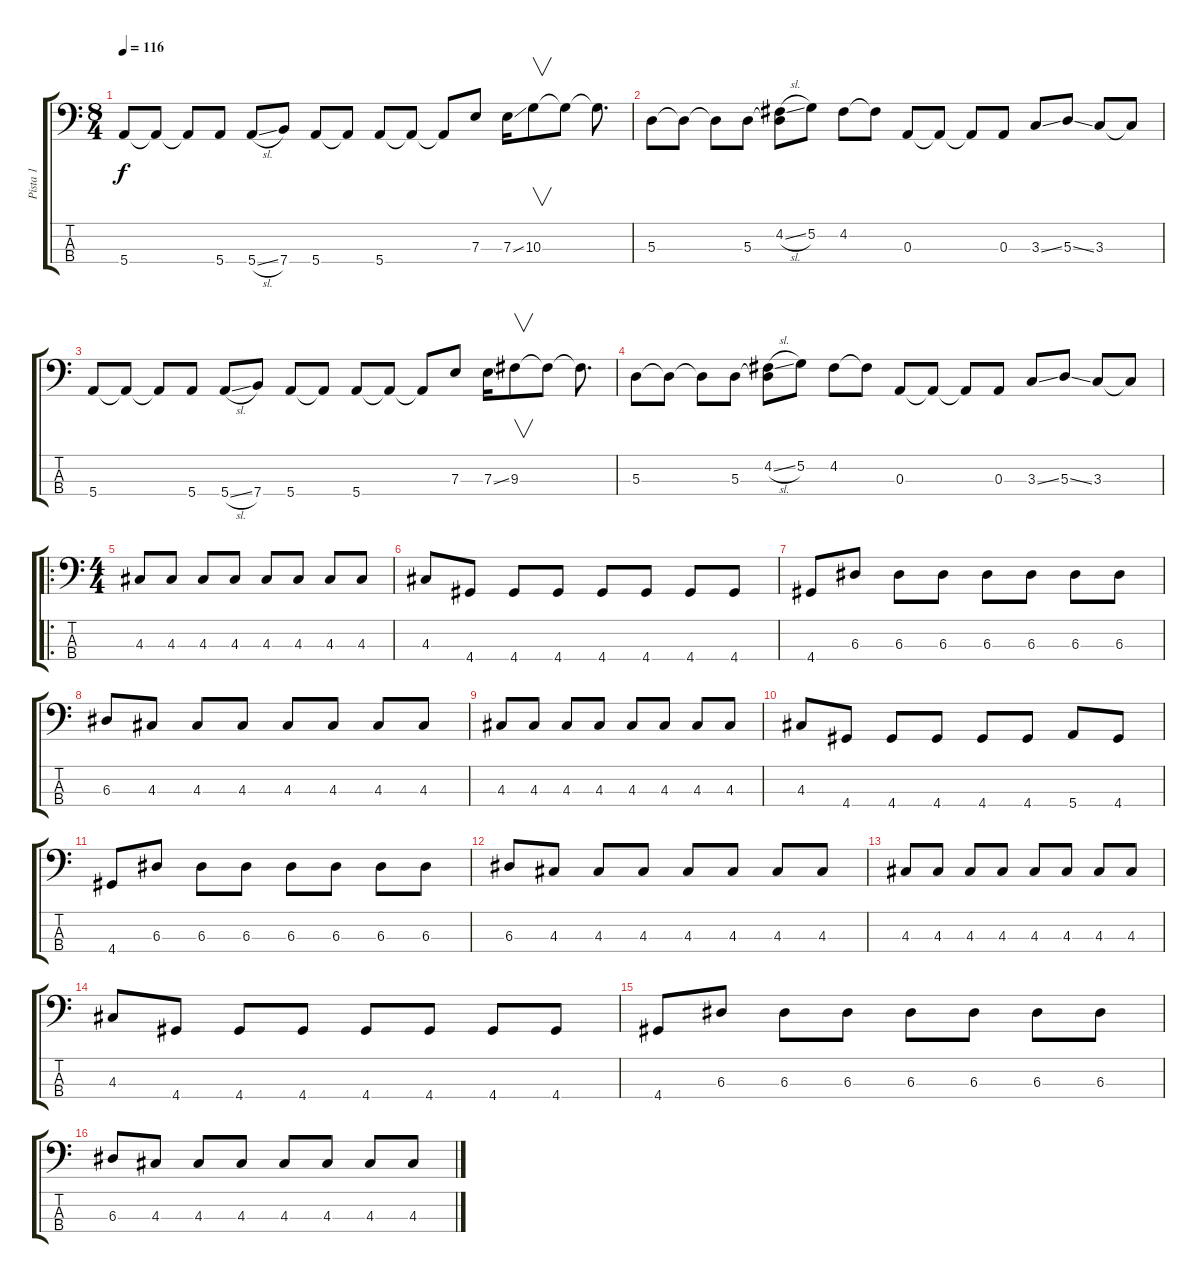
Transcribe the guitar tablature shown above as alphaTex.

\track ("Pista 1" "Pista 1") {instrument electricbassfinger}
\staff {score tabs}
\tuning (G2 D2 A1 E1) {hide}
\ts (8 4)
\tempo 116
\clef f4
\ks c
5.4.8{dy f} 5.4{t}.8 5.4{t}.8 5.4.8 5.4{sl}.8 7.4.8 5.4.8 5.4{t}.8 5.4.8 5.4{t}.8 5.4{t}.8 7.3.8 7.3{ss}.16 10.3.8{v} 10.3{t}.8 10.3{t}.8{d} |
5.3.8 5.3{t}.8 5.3{t}.8 5.3.8 (4.2{sl} 5.3{t}).8 5.2.8 4.2.8 4.2{t}.8 0.3.8 0.3{t}.8 0.3{t}.8 0.3.8 3.3{ss}.8 5.3{ss}.8 3.3.8 3.3{t}.8 |
5.4.8 5.4{t}.8 5.4{t}.8 5.4.8 5.4{sl}.8 7.4.8 5.4.8 5.4{t}.8 5.4.8 5.4{t}.8 5.4{t}.8 7.3.8 7.3{ss}.16 9.3.8{v} 9.3{t}.8 9.3{t}.8{d} |
5.3.8 5.3{t}.8 5.3{t}.8 5.3.8 (4.2{sl} 5.3{t}).8 5.2.8 4.2.8 4.2{t}.8 0.3.8 0.3{t}.8 0.3{t}.8 0.3.8 3.3{ss}.8 5.3{ss}.8 3.3.8 3.3{t}.8 |
\ro
\ts (4 4)
4.3.8 4.3.8 4.3.8 4.3.8 4.3.8 4.3.8 4.3.8 4.3.8 |
4.3.8 4.4.8 4.4.8 4.4.8 4.4.8 4.4.8 4.4.8 4.4.8 |
4.4.8 6.3.8 6.3.8 6.3.8 6.3.8 6.3.8 6.3.8 6.3.8 |
6.3.8 4.3.8 4.3.8 4.3.8 4.3.8 4.3.8 4.3.8 4.3.8 |
4.3.8 4.3.8 4.3.8 4.3.8 4.3.8 4.3.8 4.3.8 4.3.8 |
4.3.8 4.4.8 4.4.8 4.4.8 4.4.8 4.4.8 5.4.8 4.4.8 |
4.4.8 6.3.8 6.3.8 6.3.8 6.3.8 6.3.8 6.3.8 6.3.8 |
6.3.8 4.3.8 4.3.8 4.3.8 4.3.8 4.3.8 4.3.8 4.3.8 |
4.3.8 4.3.8 4.3.8 4.3.8 4.3.8 4.3.8 4.3.8 4.3.8 |
4.3.8 4.4.8 4.4.8 4.4.8 4.4.8 4.4.8 4.4.8 4.4.8 |
4.4.8 6.3.8 6.3.8 6.3.8 6.3.8 6.3.8 6.3.8 6.3.8 |
6.3.8 4.3.8 4.3.8 4.3.8 4.3.8 4.3.8 4.3.8 4.3.8
